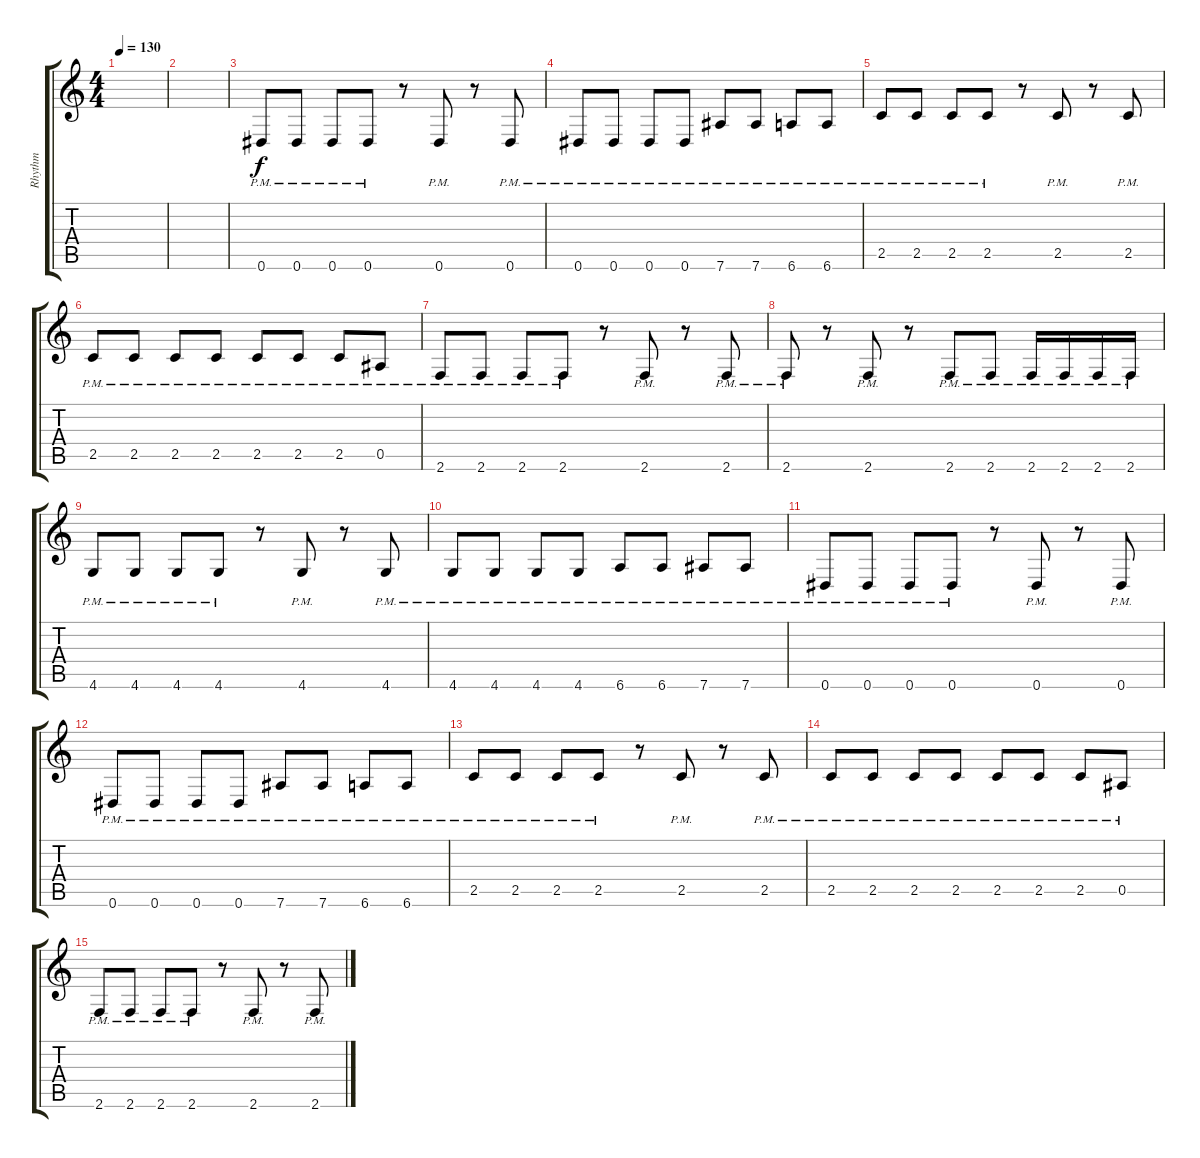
\track ("Rhythm" "Rhythm") {instrument overdrivenguitar}
\staff {score tabs}
\tuning (F4 C4 Ab3 Eb3 Bb2 Eb2) {hide}
\ts (4 4)
\tempo 130
\clef g2
\ks c
|
|
0.6{pm}.8{dy f} 0.6{pm}.8 0.6{pm}.8 0.6{pm}.8 r.8 0.6{pm}.8 r.8 0.6{pm}.8 |
0.6{pm}.8 0.6{pm}.8 0.6{pm}.8 0.6{pm}.8 7.6{pm}.8 7.6{pm}.8 6.6{pm}.8 6.6{pm}.8 |
2.5{pm}.8 2.5{pm}.8 2.5{pm}.8 2.5{pm}.8 r.8 2.5{pm}.8 r.8 2.5{pm}.8 |
2.5{pm}.8 2.5{pm}.8 2.5{pm}.8 2.5{pm}.8 2.5{pm}.8 2.5{pm}.8 2.5{pm}.8 0.5{pm}.8 |
2.6{pm}.8 2.6{pm}.8 2.6{pm}.8 2.6{pm}.8 r.8 2.6{pm}.8 r.8 2.6{pm}.8 |
2.6{pm}.8 r.8 2.6{pm}.8 r.8 2.6{pm}.8 2.6{pm}.8 2.6{pm}.16 2.6{pm}.16 2.6{pm}.16 2.6{pm}.16 |
4.6{pm}.8 4.6{pm}.8 4.6{pm}.8 4.6{pm}.8 r.8 4.6{pm}.8 r.8 4.6{pm}.8 |
4.6{pm}.8 4.6{pm}.8 4.6{pm}.8 4.6{pm}.8 6.6{pm}.8 6.6{pm}.8 7.6{pm}.8 7.6{pm}.8 |
0.6{pm}.8 0.6{pm}.8 0.6{pm}.8 0.6{pm}.8 r.8 0.6{pm}.8 r.8 0.6{pm}.8 |
0.6{pm}.8 0.6{pm}.8 0.6{pm}.8 0.6{pm}.8 7.6{pm}.8 7.6{pm}.8 6.6{pm}.8 6.6{pm}.8 |
2.5{pm}.8 2.5{pm}.8 2.5{pm}.8 2.5{pm}.8 r.8 2.5{pm}.8 r.8 2.5{pm}.8 |
2.5{pm}.8 2.5{pm}.8 2.5{pm}.8 2.5{pm}.8 2.5{pm}.8 2.5{pm}.8 2.5{pm}.8 0.5{pm}.8 |
2.6{pm}.8 2.6{pm}.8 2.6{pm}.8 2.6{pm}.8 r.8 2.6{pm}.8 r.8 2.6{pm}.8
